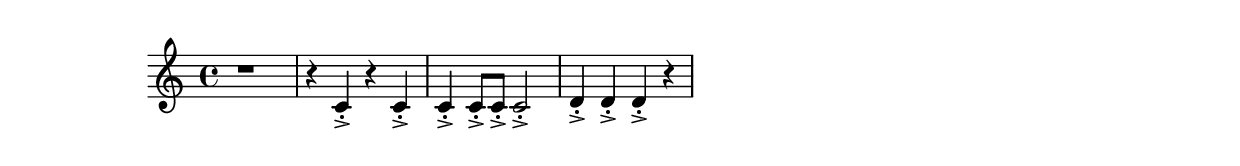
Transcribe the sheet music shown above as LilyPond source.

\version "2.19.82"
\language "english"

\header {
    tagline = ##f
}

\layout {}

\paper {}

\score {
    {
        r1
        r4
        c'4
        -\accent
        -\staccato
        r4
        c'4
        -\accent
        -\staccato
        c'4
        -\accent
        -\staccato
        c'8
        -\accent
        -\staccato
        [
        c'8
        -\accent
        -\staccato
        ]
        c'2
        -\accent
        -\staccato
        d'4
        -\accent
        -\staccato
        d'4
        -\accent
        -\staccato
        d'4
        -\accent
        -\staccato
        r4
    }
}